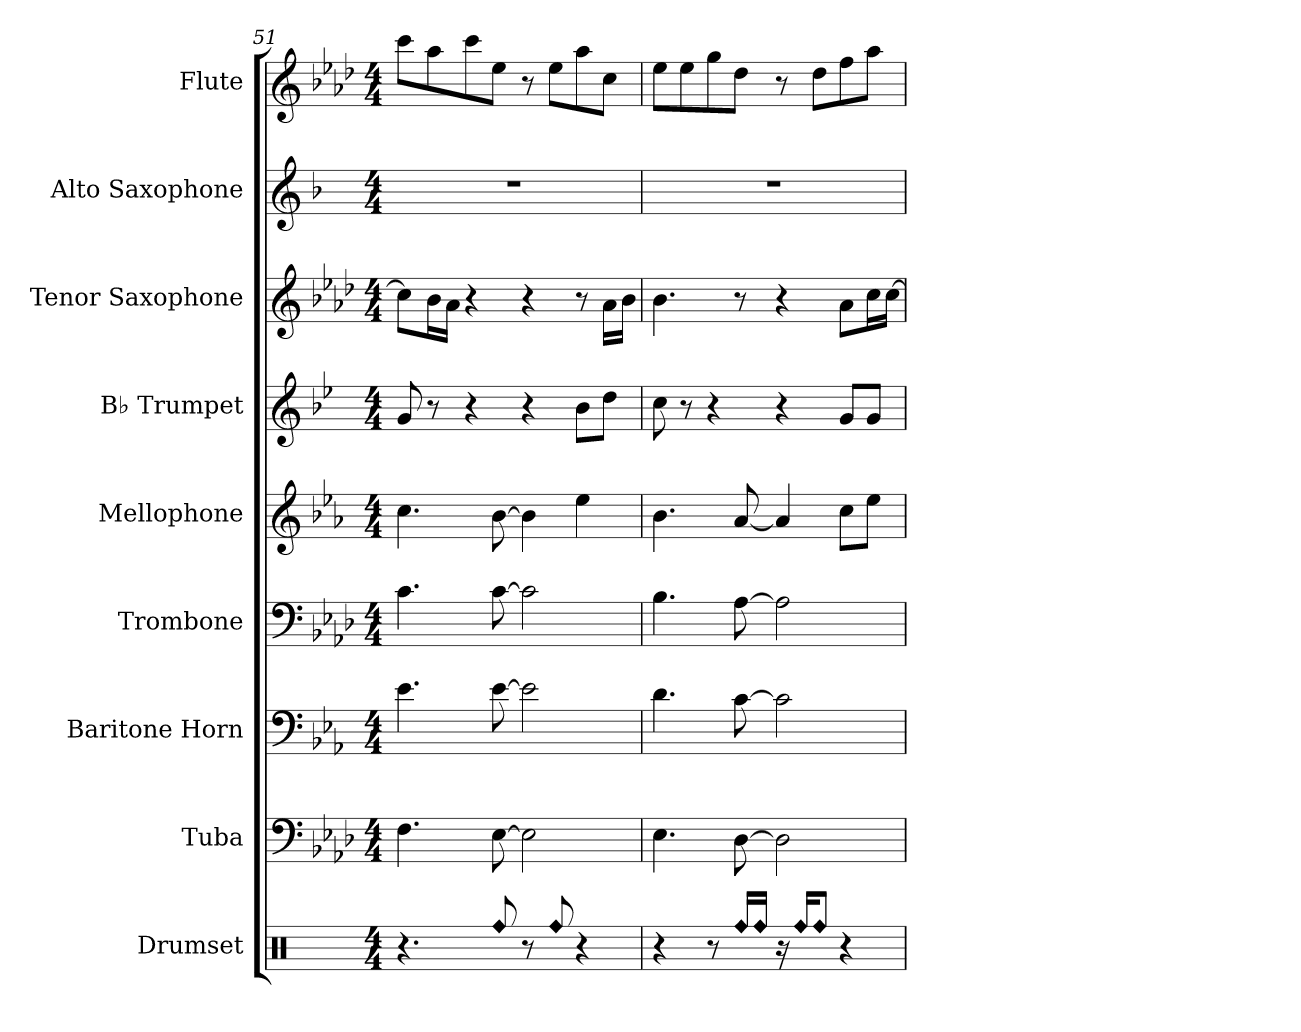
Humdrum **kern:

**kern	**kern	**kern	**kern	**kern	**kern	**kern	**kern	**kern
*part9	*part8	*part7	*part6	*part5	*part4	*part3	*part2	*part1
*staff9	*staff8	*staff7	*staff6	*staff5	*staff4	*staff3	*staff2	*staff1
*I"Drumset	*I"Tuba	*I"Baritone Horn	*I"Trombone	*I"Mellophone	*I"B♭ Trumpet	*I"Tenor Saxophone	*I"Alto Saxophone	*I"Flute
*I'Drs.	*I'Tba.	*I'Bar. Hn.	*I'Tbn.	*I'Mph.	*I'B♭ Tpt.	*I'T. Sax.	*I'A. Sax.	*I'Fl.
*clefX	*clefF4	*clefF4	*clefF4	*clefG2	*clefG2	*clefG2	*clefG2	*clefG2
*	*	*ITrd4c7	*	*ITrd4c7	*ITrd1c2	*ITrd8c14	*ITrd5c9	*
*k[]	*k[b-e-a-d-]	*k[b-e-a-d-]	*k[b-e-a-d-]	*k[b-e-a-d-]	*k[b-e-a-d-]	*k[b-e-a-d-]	*k[b-e-a-d-]	*k[b-e-a-d-]
*M4/4	*M4/4	*M4/4	*M4/4	*M4/4	*M4/4	*M4/4	*M4/4	*M4/4
=51	=51	=51	=51	=51	=51	=51	=51	=51
4.r	4.F\	4.A-\	4.c\	4.f\	8f/	8c\L]	1r	8ccc\L
.	.	.	.	.	8r	16B-\L	.	8aa-\
.	.	.	.	.	.	16A-\JJ	.	.
.	.	.	.	.	4r	4r	.	8ccc\
!LO:N:head=diamond	!	!	!	!	!	!	!	!
8Rff/	[8E-\	[8A-\	[8c\	[8e-\	.	.	.	8ee-\J
8r	2E-\]	2A-\]	2c\]	4e-\]	4r	4r	.	8r
!LO:N:head=diamond	!	!	!	!	!	!	!	!
8Rff/	.	.	.	.	.	.	.	8ee-\L
4r	.	.	.	4a-\	8a-\L	8r	.	8aa-\
.	.	.	.	.	8cc\J	16A-\LL	.	8cc\J
.	.	.	.	.	.	16B-\JJ	.	.
=52	=52	=52	=52	=52	=52	=52	=52	=52
4r	4.E-\	4.G\	4.B-\	4.e-\	8b-\	4.B-\	1r	8ee-\L
.	.	.	.	.	8r	.	.	8ee-\
8r	.	.	.	.	4r	.	.	8gg\
!LO:N:head=diamond	!	!	!	!	!	!	!	!
16Rff/LL	[8D-\	[8F\	[8A-\	[8d-/	.	8r	.	8dd-\J
!LO:N:head=diamond	!	!	!	!	!	!	!	!
16Rff/JJ	.	.	.	.	.	.	.	.
16r	2D-\]	2F\]	2A-\]	4d-/]	4r	4r	.	8r
!LO:N:head=diamond	!	!	!	!	!	!	!	!
16Rff/KL	.	.	.	.	.	.	.	.
!LO:N:head=diamond	!	!	!	!	!	!	!	!
8Rff/J	.	.	.	.	.	.	.	8dd-\L
4r	.	.	.	8f\L	8f/L	8A-\L	.	8ff\
.	.	.	.	8a-\J	8f/J	16c\L	.	8aa-\J
.	.	.	.	.	.	[16c\JJ	.	.
=	=	=	=	=	=	=	=	=
*-	*-	*-	*-	*-	*-	*-	*-	*-
